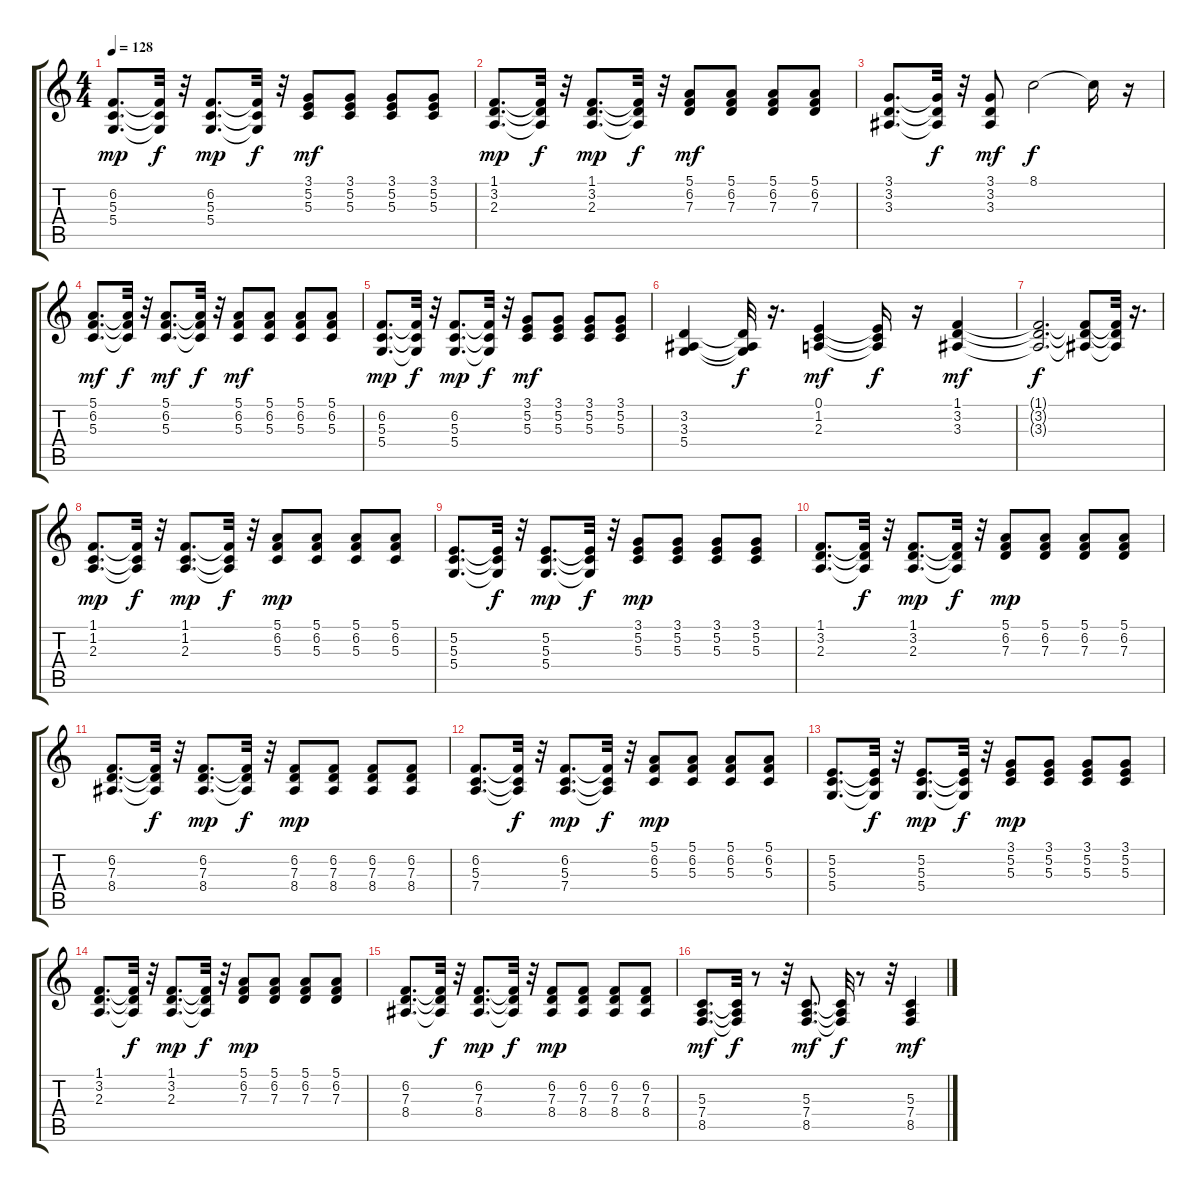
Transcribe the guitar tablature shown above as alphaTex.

\track "" {instrument acousticgrandpiano}
\staff {score tabs}
\tuning (E4 B3 G3 D3 A2 E2) {hide}
\ts (4 4)
\tempo 128
\clef g2
\ks c
(6.2 5.3 5.4).8{d dy mp} (6.2{t} 5.3{t} 5.4{t}).32{dy f} r.32 (6.2 5.3 5.4).8{d dy mp} (6.2{t} 5.3{t} 5.4{t}).32{dy f} r.32 (3.1 5.2 5.3).8{dy mf} (3.1 5.2 5.3).8 (3.1 5.2 5.3).8 (3.1 5.2 5.3).8 |
(1.1 3.2 2.3).8{d dy mp} (1.1{t} 3.2{t} 2.3{t}).32{dy f} r.32 (1.1 3.2 2.3).8{d dy mp} (1.1{t} 3.2{t} 2.3{t}).32{dy f} r.32 (5.1 6.2 7.3).8{dy mf} (5.1 6.2 7.3).8 (5.1 6.2 7.3).8 (5.1 6.2 7.3).8 |
(3.1 3.2 3.3).8{d} (3.1{t} 3.2{t} 3.3{t}).32{dy f} r.32 (3.1 3.2 3.3).8{dy mf} 8.1.2{dy f} 8.1{t}.16 r.16 |
(5.1 6.2 5.3).8{d dy mf} (5.1{t} 6.2{t} 5.3{t}).32{dy f} r.32 (5.1 6.2 5.3).8{d dy mf} (5.1{t} 6.2{t} 5.3{t}).32{dy f} r.32 (5.1 6.2 5.3).8{dy mf} (5.1 6.2 5.3).8 (5.1 6.2 5.3).8 (5.1 6.2 5.3).8 |
(6.2 5.3 5.4).8{d dy mp} (6.2{t} 5.3{t} 5.4{t}).32{dy f} r.32 (6.2 5.3 5.4).8{d dy mp} (6.2{t} 5.3{t} 5.4{t}).32{dy f} r.32 (3.1 5.2 5.3).8{dy mf} (3.1 5.2 5.3).8 (3.1 5.2 5.3).8 (3.1 5.2 5.3).8 |
(3.2 3.3 5.4).4 (3.2{t} 3.3{t} 5.4{t}).32{dy f} r.16{d} (0.1 1.2 2.3).4{dy mf} (0.1{t} 1.2{t} 2.3{t}).16{dy f} r.16 (1.1 3.2 3.3).4{dy mf} |
(1.1{t} 3.2{t} 3.3{t}).2{d dy f} (1.1{t} 3.2{t} 3.3{t}).8 (1.1{t} 3.2{t} 3.3{t}).32 r.16{d} |
(1.1 1.2 2.3).8{d dy mp} (1.1{t} 1.2{t} 2.3{t}).32{dy f} r.32 (1.1 1.2 2.3).8{d dy mp} (1.1{t} 1.2{t} 2.3{t}).32{dy f} r.32 (5.1 6.2 5.3).8{dy mp} (5.1 6.2 5.3).8 (5.1 6.2 5.3).8 (5.1 6.2 5.3).8 |
(5.2 5.3 5.4).8{d} (5.2{t} 5.3{t} 5.4{t}).32{dy f} r.32 (5.2 5.3 5.4).8{d dy mp} (5.2{t} 5.3{t} 5.4{t}).32{dy f} r.32 (3.1 5.2 5.3).8{dy mp} (3.1 5.2 5.3).8 (3.1 5.2 5.3).8 (3.1 5.2 5.3).8 |
(1.1 3.2 2.3).8{d} (1.1{t} 3.2{t} 2.3{t}).32{dy f} r.32 (1.1 3.2 2.3).8{d dy mp} (1.1{t} 3.2{t} 2.3{t}).32{dy f} r.32 (5.1 6.2 7.3).8{dy mp} (5.1 6.2 7.3).8 (5.1 6.2 7.3).8 (5.1 6.2 7.3).8 |
(6.2 7.3 8.4).8{d} (6.2{t} 7.3{t} 8.4{t}).32{dy f} r.32 (6.2 7.3 8.4).8{d dy mp} (6.2{t} 7.3{t} 8.4{t}).32{dy f} r.32 (6.2 7.3 8.4).8{dy mp} (6.2 7.3 8.4).8 (6.2 7.3 8.4).8 (6.2 7.3 8.4).8 |
(6.2 5.3 7.4).8{d} (6.2{t} 5.3{t} 7.4{t}).32{dy f} r.32 (6.2 5.3 7.4).8{d dy mp} (6.2{t} 5.3{t} 7.4{t}).32{dy f} r.32 (5.1 6.2 5.3).8{dy mp} (5.1 6.2 5.3).8 (5.1 6.2 5.3).8 (5.1 6.2 5.3).8 |
(5.2 5.3 5.4).8{d} (5.2{t} 5.3{t} 5.4{t}).32{dy f} r.32 (5.2 5.3 5.4).8{d dy mp} (5.2{t} 5.3{t} 5.4{t}).32{dy f} r.32 (3.1 5.2 5.3).8{dy mp} (3.1 5.2 5.3).8 (3.1 5.2 5.3).8 (3.1 5.2 5.3).8 |
(1.1 3.2 2.3).8{d} (1.1{t} 3.2{t} 2.3{t}).32{dy f} r.32 (1.1 3.2 2.3).8{d dy mp} (1.1{t} 3.2{t} 2.3{t}).32{dy f} r.32 (5.1 6.2 7.3).8{dy mp} (5.1 6.2 7.3).8 (5.1 6.2 7.3).8 (5.1 6.2 7.3).8 |
(6.2 7.3 8.4).8{d} (6.2{t} 7.3{t} 8.4{t}).32{dy f} r.32 (6.2 7.3 8.4).8{d dy mp} (6.2{t} 7.3{t} 8.4{t}).32{dy f} r.32 (6.2 7.3 8.4).8{dy mp} (6.2 7.3 8.4).8 (6.2 7.3 8.4).8 (6.2 7.3 8.4).8 |
(5.3 7.4 8.5).8{d dy mf} (5.3{t} 7.4{t} 8.5{t}).32{dy f} r.8 r.32 (5.3 7.4 8.5).8{d dy mf} (5.3{t} 7.4{t} 8.5{t}).32{dy f} r.8 r.32 (5.3 7.4 8.5).4{dy mf}
